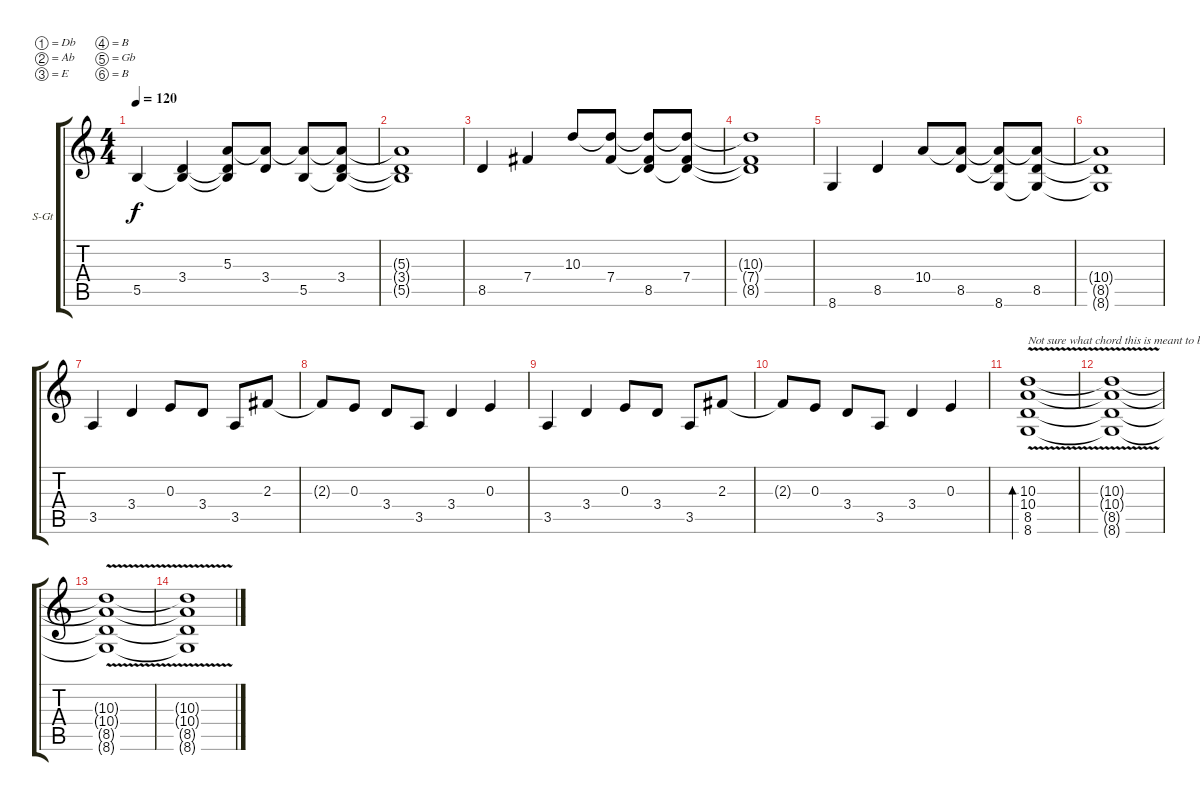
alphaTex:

\defaultSystemsLayout 4
\bracketExtendMode groupsimilarinstruments
\firstSystemTrackNameOrientation horizontal
\otherSystemsTrackNameOrientation horizontal
\track ("Steel Guitar" "S-Gt") {instrument acousticguitarsteel}
\staff {score tabs}
\tuning (Db4 Ab3 E3 B2 Gb2 B1)
\ts (4 4)
\tempo 120
\clef g2
\ks c
5.5.4{dy f} (3.4 5.5{t}).4 (5.3 5.5{t} 3.4{t}).8 (3.4 5.3{t}).8 (5.5 5.3{t}).8 (3.4 5.3{t} 5.5{t}).8 |
(5.3{t} 5.5{t} 3.4{t}).1 |
8.5.4 7.4.4 10.3.8 (7.4 10.3{t}).8 (8.5 10.3{t} 7.4{t}).8 (7.4 10.3{t} 8.5{t}).8 |
(10.3{t} 7.4{t} 8.5{t}).1 |
8.6.4 8.5.4 10.4.8 (8.5 10.4{t}).8 (8.6 10.4{t} 8.5{t}).8 (8.5 10.4{t} 8.6{t}).8 |
(10.4{t} 8.5{t} 8.6{t}).1 |
3.5.4 3.4.4 0.3.8 3.4.8 3.5.8 2.3.8 |
2.3{t}.8 0.3.8 3.4.8 3.5.8 3.4.4 0.3.4 |
3.5.4 3.4.4 0.3.8 3.4.8 3.5.8 2.3.8 |
2.3{t}.8 0.3.8 3.4.8 3.5.8 3.4.4 0.3.4 |
(10.4{v} 8.5{v} 10.3{v} 8.6).1{bd 371 txt "Not sure what chord this is meant to be"} |
(10.4{v t} 8.5{v t} 8.6{v t} 10.3{v t}).1 |
(10.4{v t} 8.5{v t} 8.6{v t} 10.3{v t}).1 |
(10.4{v t} 8.5{v t} 8.6{v t} 10.3{v t}).1
